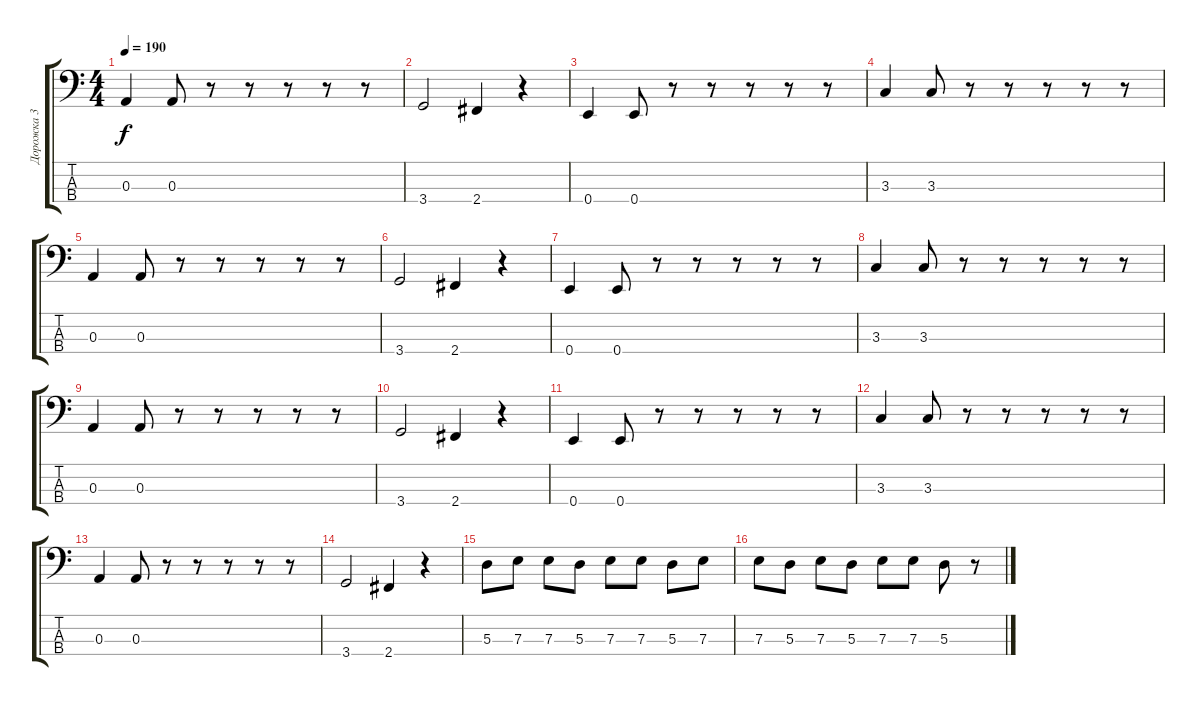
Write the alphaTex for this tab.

\track ("Дорожка 3" "Дорожка 3") {instrument electricbassfinger}
\staff {score tabs}
\tuning (G2 D2 A1 E1) {hide}
\ts (4 4)
\tempo 190
\clef f4
\ks c
0.3.4{dy f} 0.3.8 r.8 r.8 r.8 r.8 r.8 |
3.4.2 2.4.4 r.4 |
0.4.4 0.4.8 r.8 r.8 r.8 r.8 r.8 |
3.3.4 3.3.8 r.8 r.8 r.8 r.8 r.8 |
0.3.4 0.3.8 r.8 r.8 r.8 r.8 r.8 |
3.4.2 2.4.4 r.4 |
0.4.4 0.4.8 r.8 r.8 r.8 r.8 r.8 |
3.3.4 3.3.8 r.8 r.8 r.8 r.8 r.8 |
0.3.4 0.3.8 r.8 r.8 r.8 r.8 r.8 |
3.4.2 2.4.4 r.4 |
0.4.4 0.4.8 r.8 r.8 r.8 r.8 r.8 |
3.3.4 3.3.8 r.8 r.8 r.8 r.8 r.8 |
0.3.4 0.3.8 r.8 r.8 r.8 r.8 r.8 |
3.4.2 2.4.4 r.4 |
5.3.8 7.3.8 7.3.8 5.3.8 7.3.8 7.3.8 5.3.8 7.3.8 |
7.3.8 5.3.8 7.3.8 5.3.8 7.3.8 7.3.8 5.3.8 r.8
